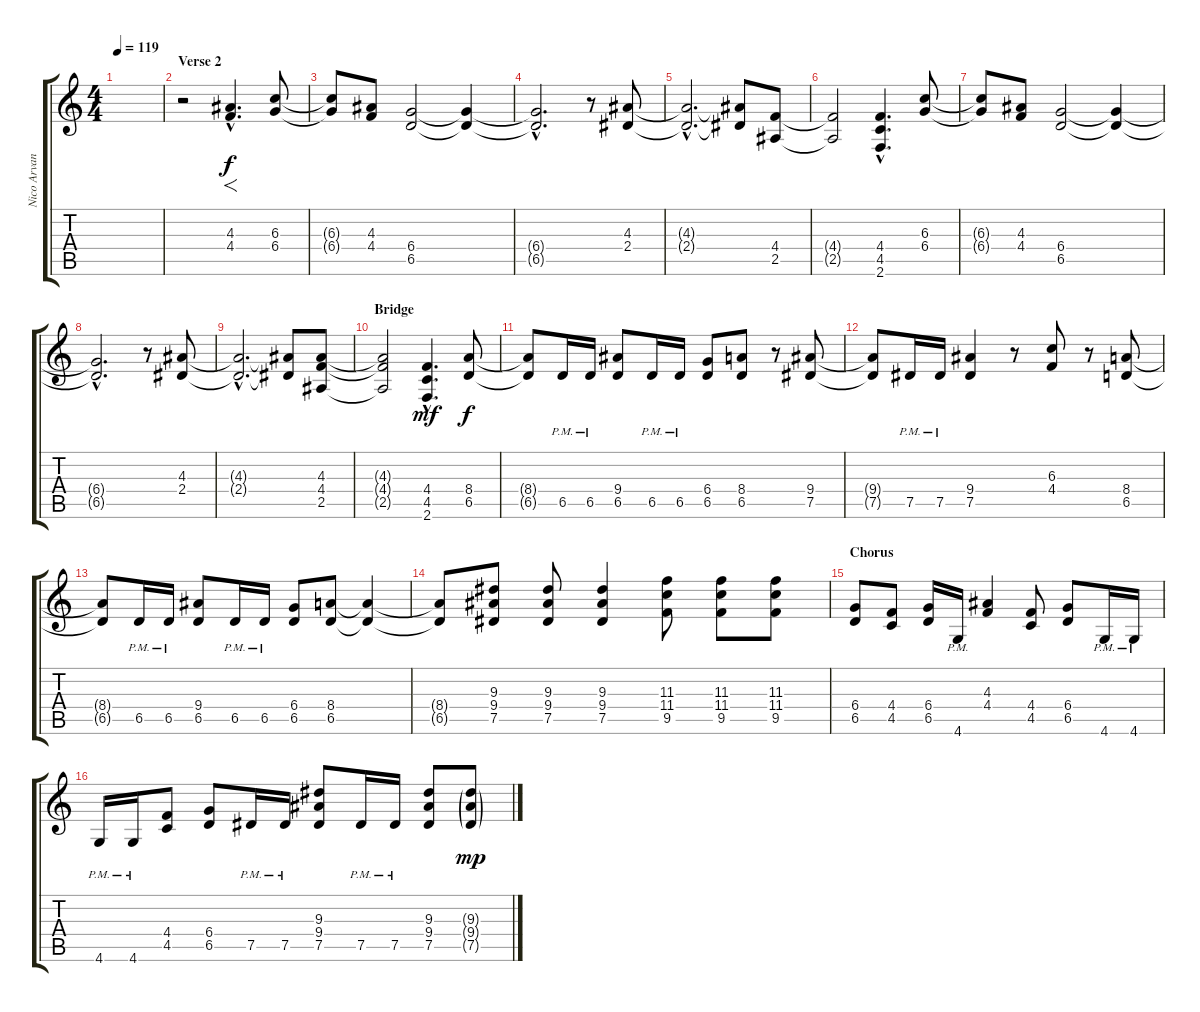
\track ("Nico Arvantitis" "Nico Arvan") {instrument distortionguitar}
\staff {score tabs}
\tuning (Eb4 Bb3 Gb3 Db3 Ab2 Eb2) {hide}
\ts (4 4)
\tempo 119
\clef g2
\ks c
|
\section ("" "Verse 2")
r.2 (4.3{hac} 4.4{hac}).4{f d} (6.3 6.4).8 |
(6.3{t} 6.4{t}).8 (4.3 4.4).8 (6.4 6.5).2 (6.4{t} 6.5{t}).4{volume 2} |
(6.4{hac t} 6.5{hac t}).2{d} r.8 (4.3 2.4).8{volume 5} |
(4.3{hac t} 2.4{hac t}).2{d} (4.3{t} 2.4{t}).8 (4.4 2.5).8 |
(4.4{t} 2.5{t}).2 (4.4{hac} 4.5{hac} 2.6{hac}).4{d volume 13} (6.3 6.4).8{volume 13} |
(6.3{t} 6.4{t}).8 (4.3 4.4).8 (6.4 6.5).2 (6.4{t} 6.5{t}).4{volume 2} |
(6.4{hac t} 6.5{hac t}).2{d} r.8 (4.3 2.4).8{volume 5} |
(4.3{hac t} 2.4{hac t}).2{d} (4.3{t} 2.4{t}).8{volume 13} (4.3 4.4 2.5).8{volume 12} |
\section ("" "Bridge")
(4.3{t} 4.4{t} 2.5{t}).2 (4.4{hac} 4.5{hac} 2.6{hac}).4{d dy mf} (8.4 6.5).8{dy f} |
(8.4{t} 6.5{t}).8 6.5{pm}.16 6.5{pm}.16 (9.4 6.5).8 6.5{pm}.16 6.5{pm}.16 (6.4 6.5).8 (8.4 6.5).8 r.8 (9.4 7.5).8 |
(9.4{t} 7.5{t}).8 7.5{pm}.16 7.5{pm}.16 (9.4 7.5).4 r.8 (6.3 4.4).8 r.8 (8.4 6.5).8 |
(8.4{t} 6.5{t}).8 6.5{pm}.16 6.5{pm}.16 (9.4 6.5).8 6.5{pm}.16 6.5{pm}.16 (6.4 6.5).8 (8.4 6.5).8 (8.4{t} 6.5{t}).4 |
(8.4{t} 6.5{t}).8 (9.3 9.4 7.5).8 (9.3 9.4 7.5).8 (9.3 9.4 7.5).4 (11.3 11.4 9.5).8 (11.3 11.4 9.5).8 (11.3 11.4 9.5).8 |
\section ("" "Chorus")
(6.4 6.5).8 (4.4 4.5).8 (6.4 6.5).16 4.6{pm}.16 (4.3 4.4).4 (4.4 4.5).8 (6.4 6.5).8 4.6{pm}.16 4.6{pm}.16 |
4.6{pm}.16 4.6{pm}.16 (4.4 4.5).8 (6.4 6.5).8 7.5{pm}.16 7.5{pm}.16 (9.3 9.4 7.5).8 7.5{pm}.16 7.5{pm}.16 (9.3 9.4 7.5).8 (9.3{g} 9.4{g} 7.5{g}).8{dy mp}
